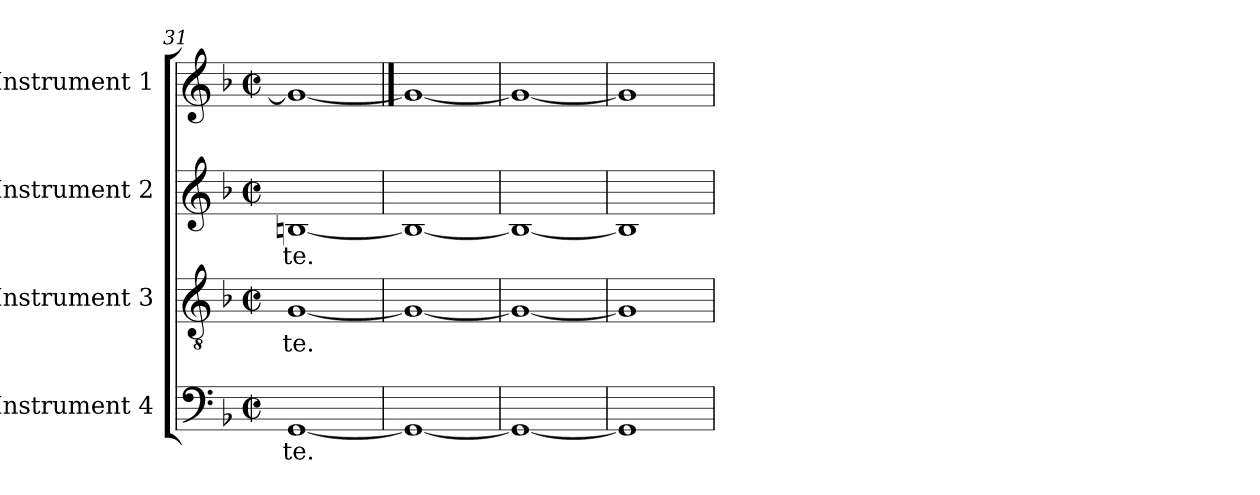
**kern	**text	**kern	**text	**kern	**text	**kern
*part4	*part4	*part3	*part3	*part2	*part2	*part1
*staff4	*staff4	*staff3	*staff3	*staff2	*staff2	*staff1
*I"Instrument 4	*	*I"Instrument 3	*	*I"Instrument 2	*	*I"Instrument 1
*clefF4	*	*clefGv2	*	*clefG2	*	*clefG2
*k[b-]	*	*k[b-]	*	*k[b-]	*	*k[b-]
*F:	*	*F:	*	*F:	*	*F:
*M2/2	*	*M2/2	*	*M2/2	*	*M2/2
*met(c|)	*	*met(c|)	*	*met(c|)	*	*met(c|)
=31	=31	=31	=31	=31	=31	=31
!	!LO:LY:b:cj	!	!LO:LY:b:cj	!	!LO:LY:b:cj	!
[1GG/	-te.	[1G/	-te.	[1Bn/	-te.	1g/_
=32	==32	=32	==32	=32	==32	==32
1GG/_	.	1G/_	.	1B/_	.	1g/_
=33	=33	=33	=33	=33	=33	=33
1GG/_	.	1G/_	.	1B/_	.	1g/_
=34	=34	=34	=34	=34	=34	=34
1GG/]	.	1G/]	.	1B/]	.	1g/]
=	=	=	=	=	=	=
*-	*-	*-	*-	*-	*-	*-
